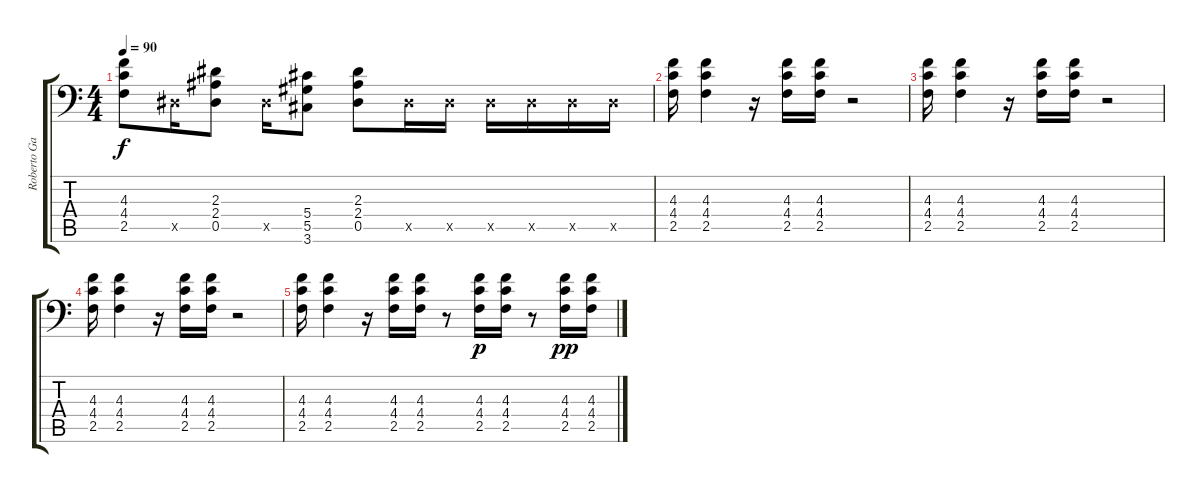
\track ("Roberto García" "Roberto Ga") {instrument electricguitarmuted}
\staff {score tabs}
\tuning (Bb3 F3 Db3 Ab2 Eb2 Bb1) {hide}
\ts (4 4)
\tempo 90
\clef f4
\ks c
(4.3 4.4 2.5).8{dy f} 0.5{x}.16 (2.3 2.4 0.5).8 0.5{x}.16 (5.4 5.5 3.6).8 (2.3 2.4 0.5).8 0.5{x}.16 0.5{x}.16 0.5{x}.16 0.5{x}.16 0.5{x}.16 0.5{x}.16 |
(4.3 4.4 2.5).16 (4.3 4.4 2.5).4 r.16 (4.3 4.4 2.5).16 (4.3 4.4 2.5).16 r.2 |
(4.3 4.4 2.5).16 (4.3 4.4 2.5).4 r.16 (4.3 4.4 2.5).16 (4.3 4.4 2.5).16 r.2 |
(4.3 4.4 2.5).16 (4.3 4.4 2.5).4 r.16 (4.3 4.4 2.5).16 (4.3 4.4 2.5).16 r.2 |
(4.3 4.4 2.5).16 (4.3 4.4 2.5).4 r.16 (4.3 4.4 2.5).16 (4.3 4.4 2.5).16 r.8 (4.3 4.4 2.5).16{dy p} (4.3 4.4 2.5).16 r.8 (4.3 4.4 2.5).16{dy pp} (4.3 4.4 2.5).16
